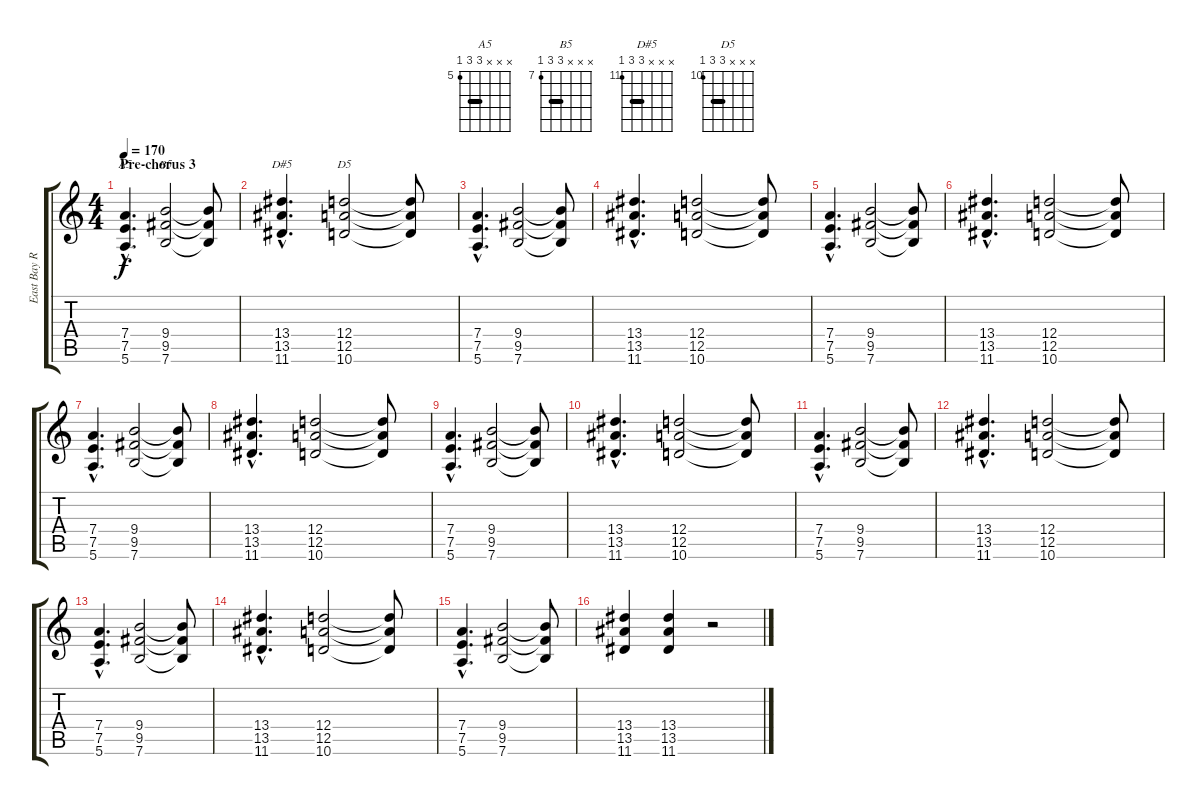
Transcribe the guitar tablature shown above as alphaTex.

\track ("East Bay Ray" "East Bay R") {instrument distortionguitar}
\staff {score tabs}
\tuning (E4 B3 G3 D3 A2 E2) {hide}
\chord ("A5" x x x 7 7 5) {firstfret 5 barre 7}
\chord ("B5" x x x 9 9 7) {firstfret 7 barre 9}
\chord ("D#5" x x x 13 13 11) {firstfret 11 barre 13}
\chord ("D5" x x x 12 12 10) {firstfret 10 barre 12}
\ts (4 4)
\section ("" "Pre-chorus 3")
\tempo 170
\clef g2
\ks c
(7.4{hac} 7.5{hac} 5.6{hac}).4{d ch "A5" dy f} (9.4 9.5 7.6).2{ch "B5"} (9.4{t} 9.5{t} 7.6{t}).8 |
(13.4{hac} 13.5{hac} 11.6{hac}).4{d ch "D#5"} (12.4 12.5 10.6).2{ch "D5"} (12.4{t} 12.5{t} 10.6{t}).8 |
(7.4{hac} 7.5{hac} 5.6{hac}).4{d} (9.4 9.5 7.6).2 (9.4{t} 9.5{t} 7.6{t}).8 |
(13.4{hac} 13.5{hac} 11.6{hac}).4{d} (12.4 12.5 10.6).2 (12.4{t} 12.5{t} 10.6{t}).8 |
(7.4{hac} 7.5{hac} 5.6{hac}).4{d} (9.4 9.5 7.6).2 (9.4{t} 9.5{t} 7.6{t}).8 |
(13.4{hac} 13.5{hac} 11.6{hac}).4{d} (12.4 12.5 10.6).2 (12.4{t} 12.5{t} 10.6{t}).8 |
(7.4{hac} 7.5{hac} 5.6{hac}).4{d} (9.4 9.5 7.6).2 (9.4{t} 9.5{t} 7.6{t}).8 |
(13.4{hac} 13.5{hac} 11.6{hac}).4{d} (12.4 12.5 10.6).2 (12.4{t} 12.5{t} 10.6{t}).8 |
(7.4{hac} 7.5{hac} 5.6{hac}).4{d} (9.4 9.5 7.6).2 (9.4{t} 9.5{t} 7.6{t}).8 |
(13.4{hac} 13.5{hac} 11.6{hac}).4{d} (12.4 12.5 10.6).2 (12.4{t} 12.5{t} 10.6{t}).8 |
(7.4{hac} 7.5{hac} 5.6{hac}).4{d} (9.4 9.5 7.6).2 (9.4{t} 9.5{t} 7.6{t}).8 |
(13.4{hac} 13.5{hac} 11.6{hac}).4{d} (12.4 12.5 10.6).2 (12.4{t} 12.5{t} 10.6{t}).8 |
(7.4{hac} 7.5{hac} 5.6{hac}).4{d} (9.4 9.5 7.6).2 (9.4{t} 9.5{t} 7.6{t}).8 |
(13.4{hac} 13.5{hac} 11.6{hac}).4{d} (12.4 12.5 10.6).2 (12.4{t} 12.5{t} 10.6{t}).8 |
(7.4{hac} 7.5{hac} 5.6{hac}).4{d} (9.4 9.5 7.6).2 (9.4{t} 9.5{t} 7.6{t}).8 |
(13.4 13.5 11.6).4 (13.4 13.5 11.6).4 r.2
